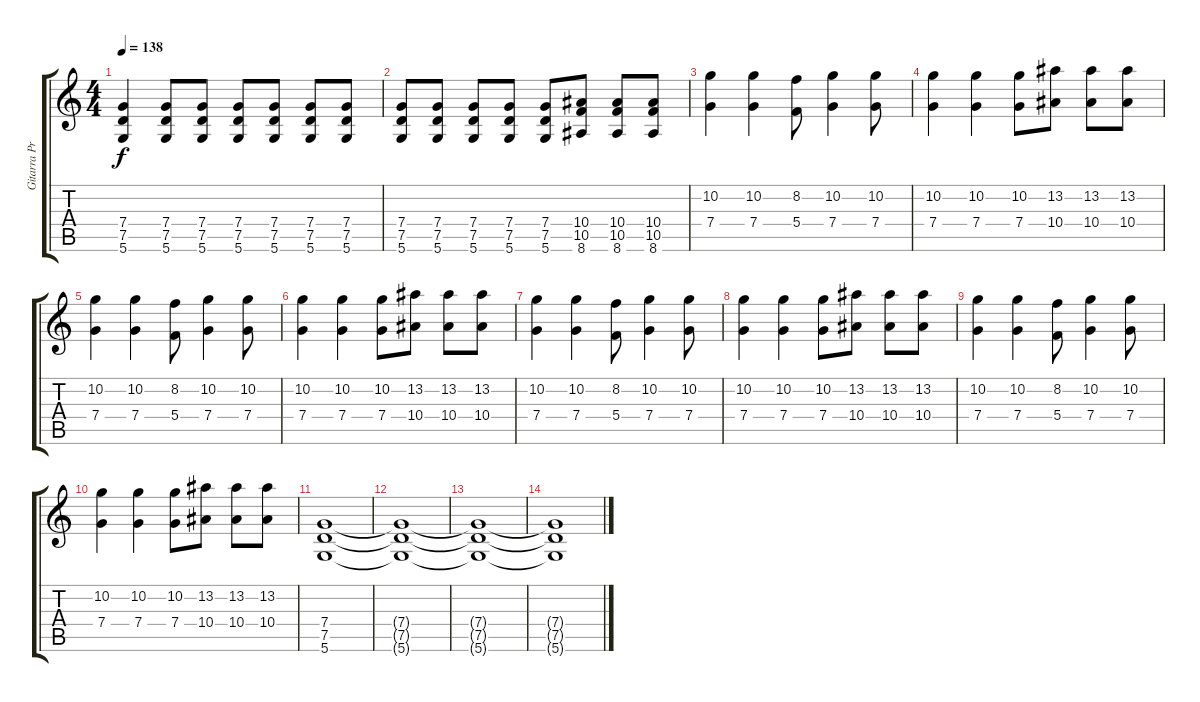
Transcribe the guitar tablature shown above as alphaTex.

\track ("Gitarra Prinsipal" "Gitarra Pr") {instrument distortionguitar}
\staff {score tabs}
\tuning (D4 A3 F3 C3 G2 D2) {hide}
\ts (4 4)
\tempo 138
\clef g2
\ks c
(7.4 7.5 5.6).4{dy f} (7.4 7.5 5.6).8 (7.4 7.5 5.6).8 (7.4 7.5 5.6).8 (7.4 7.5 5.6).8 (7.4 7.5 5.6).8 (7.4 7.5 5.6).8 |
(7.4 7.5 5.6).8 (7.4 7.5 5.6).8 (7.4 7.5 5.6).8 (7.4 7.5 5.6).8 (7.4 7.5 5.6).8 (10.4 10.5 8.6).8 (10.4 10.5 8.6).8 (10.4 10.5 8.6).8 |
(10.2 7.4).4 (10.2 7.4).4 (8.2 5.4).8 (10.2 7.4).4 (10.2 7.4).8 |
(10.2 7.4).4 (10.2 7.4).4 (10.2 7.4).8 (13.2 10.4).8 (13.2 10.4).8 (13.2 10.4).8 |
(10.2 7.4).4 (10.2 7.4).4 (8.2 5.4).8 (10.2 7.4).4 (10.2 7.4).8 |
(10.2 7.4).4 (10.2 7.4).4 (10.2 7.4).8 (13.2 10.4).8 (13.2 10.4).8 (13.2 10.4).8 |
(10.2 7.4).4 (10.2 7.4).4 (8.2 5.4).8 (10.2 7.4).4 (10.2 7.4).8 |
(10.2 7.4).4 (10.2 7.4).4 (10.2 7.4).8 (13.2 10.4).8 (13.2 10.4).8 (13.2 10.4).8 |
(10.2 7.4).4 (10.2 7.4).4 (8.2 5.4).8 (10.2 7.4).4 (10.2 7.4).8 |
(10.2 7.4).4 (10.2 7.4).4 (10.2 7.4).8 (13.2 10.4).8 (13.2 10.4).8 (13.2 10.4).8 |
(7.4 7.5 5.6).1 |
(7.4{t} 7.5{t} 5.6{t}).1 |
(7.4{t} 7.5{t} 5.6{t}).1 |
(7.4{t} 7.5{t} 5.6{t}).1
